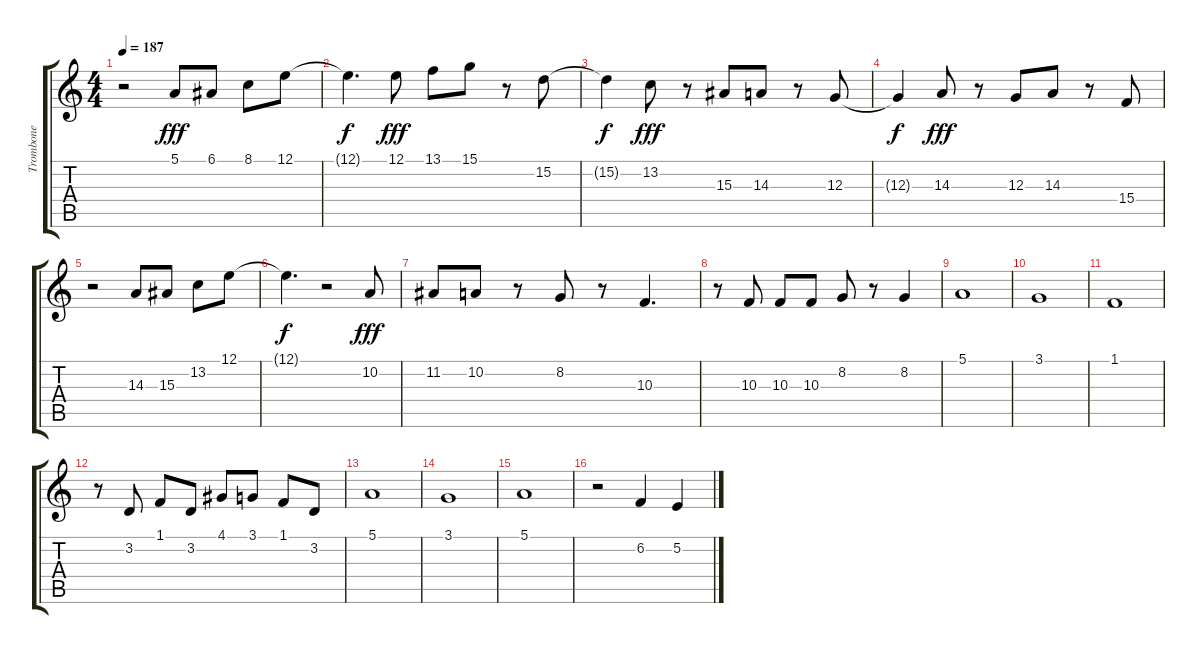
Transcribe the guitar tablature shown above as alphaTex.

\track ("Trombone" "Trombone") {instrument trombone}
\staff {score tabs}
\tuning (E4 B3 G3 D3 A2 E2) {hide}
\ts (4 4)
\tempo 187
\clef g2
\ks c
r.2{dy fff} 5.1.8 6.1.8 8.1.8 12.1.8 |
12.1{t}.4{d dy f} 12.1.8{dy fff} 13.1.8 15.1.8 r.8 15.2.8 |
15.2{t}.4{dy f} 13.2.8{dy fff} r.8 15.3.8 14.3.8 r.8 12.3.8 |
12.3{t}.4{dy f} 14.3.8{dy fff} r.8 12.3.8 14.3.8 r.8 15.4.8 |
r.2 14.3.8 15.3.8 13.2.8 12.1.8 |
12.1{t}.4{d dy f} r.2 10.2.8{dy fff} |
11.2.8 10.2.8 r.8 8.2.8 r.8 10.3.4{d} |
r.8 10.3.8 10.3.8 10.3.8 8.2.8 r.8 8.2.4 |
5.1.1 |
3.1.1 |
1.1.1 |
r.8 3.2.8 1.1.8 3.2.8 4.1.8 3.1.8 1.1.8 3.2.8 |
5.1.1 |
3.1.1 |
5.1.1 |
r.2 6.2.4 5.2.4
